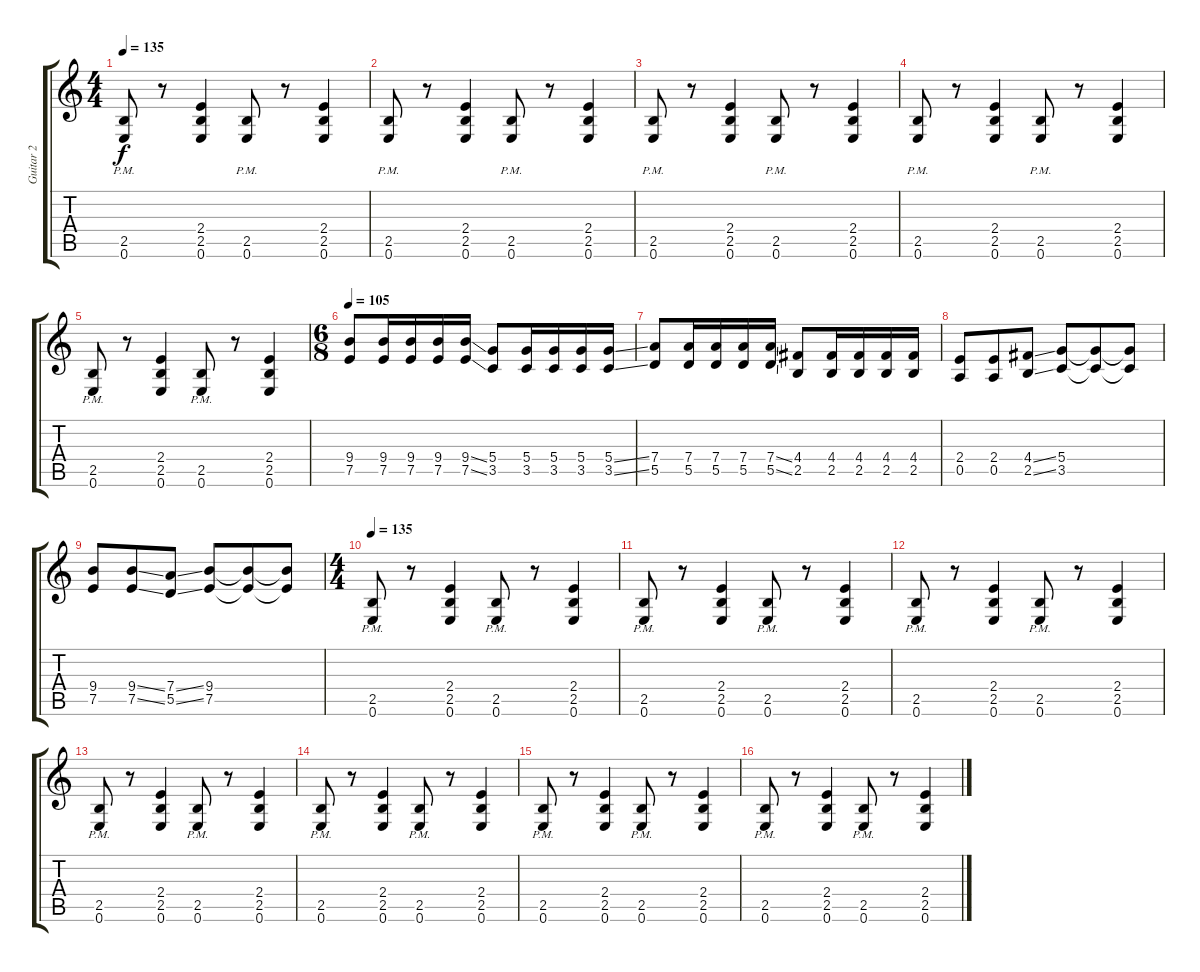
\track ("Guitar 2" "Guitar 2") {instrument distortionguitar}
\staff {score tabs}
\tuning (E4 B3 G3 D3 A2 E2) {hide}
\ts (4 4)
\tempo 135
\clef g2
\ks c
(2.5{pm} 0.6{pm}).8{dy f} r.8 (2.4 2.5 0.6).4 (2.5{pm} 0.6{pm}).8 r.8 (2.4 2.5 0.6).4 |
(2.5{pm} 0.6{pm}).8 r.8 (2.4 2.5 0.6).4 (2.5{pm} 0.6{pm}).8 r.8 (2.4 2.5 0.6).4 |
(2.5{pm} 0.6{pm}).8 r.8 (2.4 2.5 0.6).4 (2.5{pm} 0.6{pm}).8 r.8 (2.4 2.5 0.6).4 |
(2.5{pm} 0.6{pm}).8 r.8 (2.4 2.5 0.6).4 (2.5{pm} 0.6{pm}).8 r.8 (2.4 2.5 0.6).4 |
(2.5{pm} 0.6{pm}).8 r.8 (2.4 2.5 0.6).4 (2.5{pm} 0.6{pm}).8 r.8 (2.4 2.5 0.6).4 |
\ts (6 8)
\tempo 105
(9.4 7.5).8 (9.4 7.5).16 (9.4 7.5).16 (9.4 7.5).16 (9.4{ss} 7.5{ss}).16 (5.4 3.5).8 (5.4 3.5).16 (5.4 3.5).16 (5.4 3.5).16 (5.4{ss} 3.5{ss}).16 |
(7.4 5.5).8 (7.4 5.5).16 (7.4 5.5).16 (7.4 5.5).16 (7.4{ss} 5.5{ss}).16 (4.4 2.5).8 (4.4 2.5).16 (4.4 2.5).16 (4.4 2.5).16 (4.4 2.5).16 |
(2.4 0.5).8 (2.4 0.5).8 (4.4{ss} 2.5{ss}).8 (5.4 3.5).8 (5.4{t} 3.5{t}).8 (5.4{t} 3.5{t}).8 |
(9.4 7.5).8 (9.4{ss} 7.5{ss}).8 (7.4{ss} 5.5{ss}).8 (9.4 7.5).8 (9.4{t} 7.5{t}).8 (9.4{t} 7.5{t}).8 |
\ts (4 4)
\tempo 135
(2.5{pm} 0.6{pm}).8 r.8 (2.4 2.5 0.6).4 (2.5{pm} 0.6{pm}).8 r.8 (2.4 2.5 0.6).4 |
(2.5{pm} 0.6{pm}).8 r.8 (2.4 2.5 0.6).4 (2.5{pm} 0.6{pm}).8 r.8 (2.4 2.5 0.6).4 |
(2.5{pm} 0.6{pm}).8 r.8 (2.4 2.5 0.6).4 (2.5{pm} 0.6{pm}).8 r.8 (2.4 2.5 0.6).4 |
(2.5{pm} 0.6{pm}).8 r.8 (2.4 2.5 0.6).4 (2.5{pm} 0.6{pm}).8 r.8 (2.4 2.5 0.6).4 |
(2.5{pm} 0.6{pm}).8 r.8 (2.4 2.5 0.6).4 (2.5{pm} 0.6{pm}).8 r.8 (2.4 2.5 0.6).4 |
(2.5{pm} 0.6{pm}).8 r.8 (2.4 2.5 0.6).4 (2.5{pm} 0.6{pm}).8 r.8 (2.4 2.5 0.6).4 |
(2.5{pm} 0.6{pm}).8 r.8 (2.4 2.5 0.6).4 (2.5{pm} 0.6{pm}).8 r.8 (2.4 2.5 0.6).4
